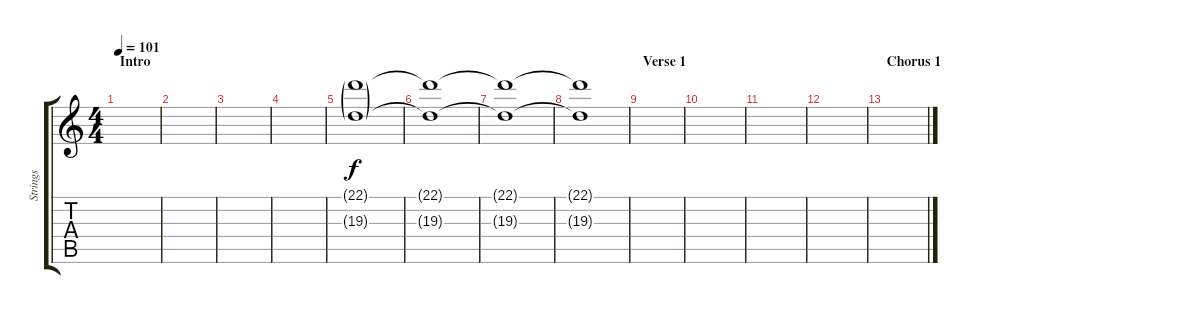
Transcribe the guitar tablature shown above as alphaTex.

\track ("Strings" "Strings") {instrument stringensemble2}
\staff {score tabs}
\tuning (E4 B3 G3 D3 A2 E2) {hide}
\ts (4 4)
\section ("" "Intro")
\tempo 101
\clef g2
\ks c
|
|
|
|
(22.1{g} 19.3{g}).1 |
(22.1{t} 19.3{t}).1{dy f} |
(22.1{t} 19.3{t}).1 |
(22.1{t} 19.3{t}).1 |
\section ("" "Verse 1")
|
|
|
|
\section ("" "Chorus 1")
